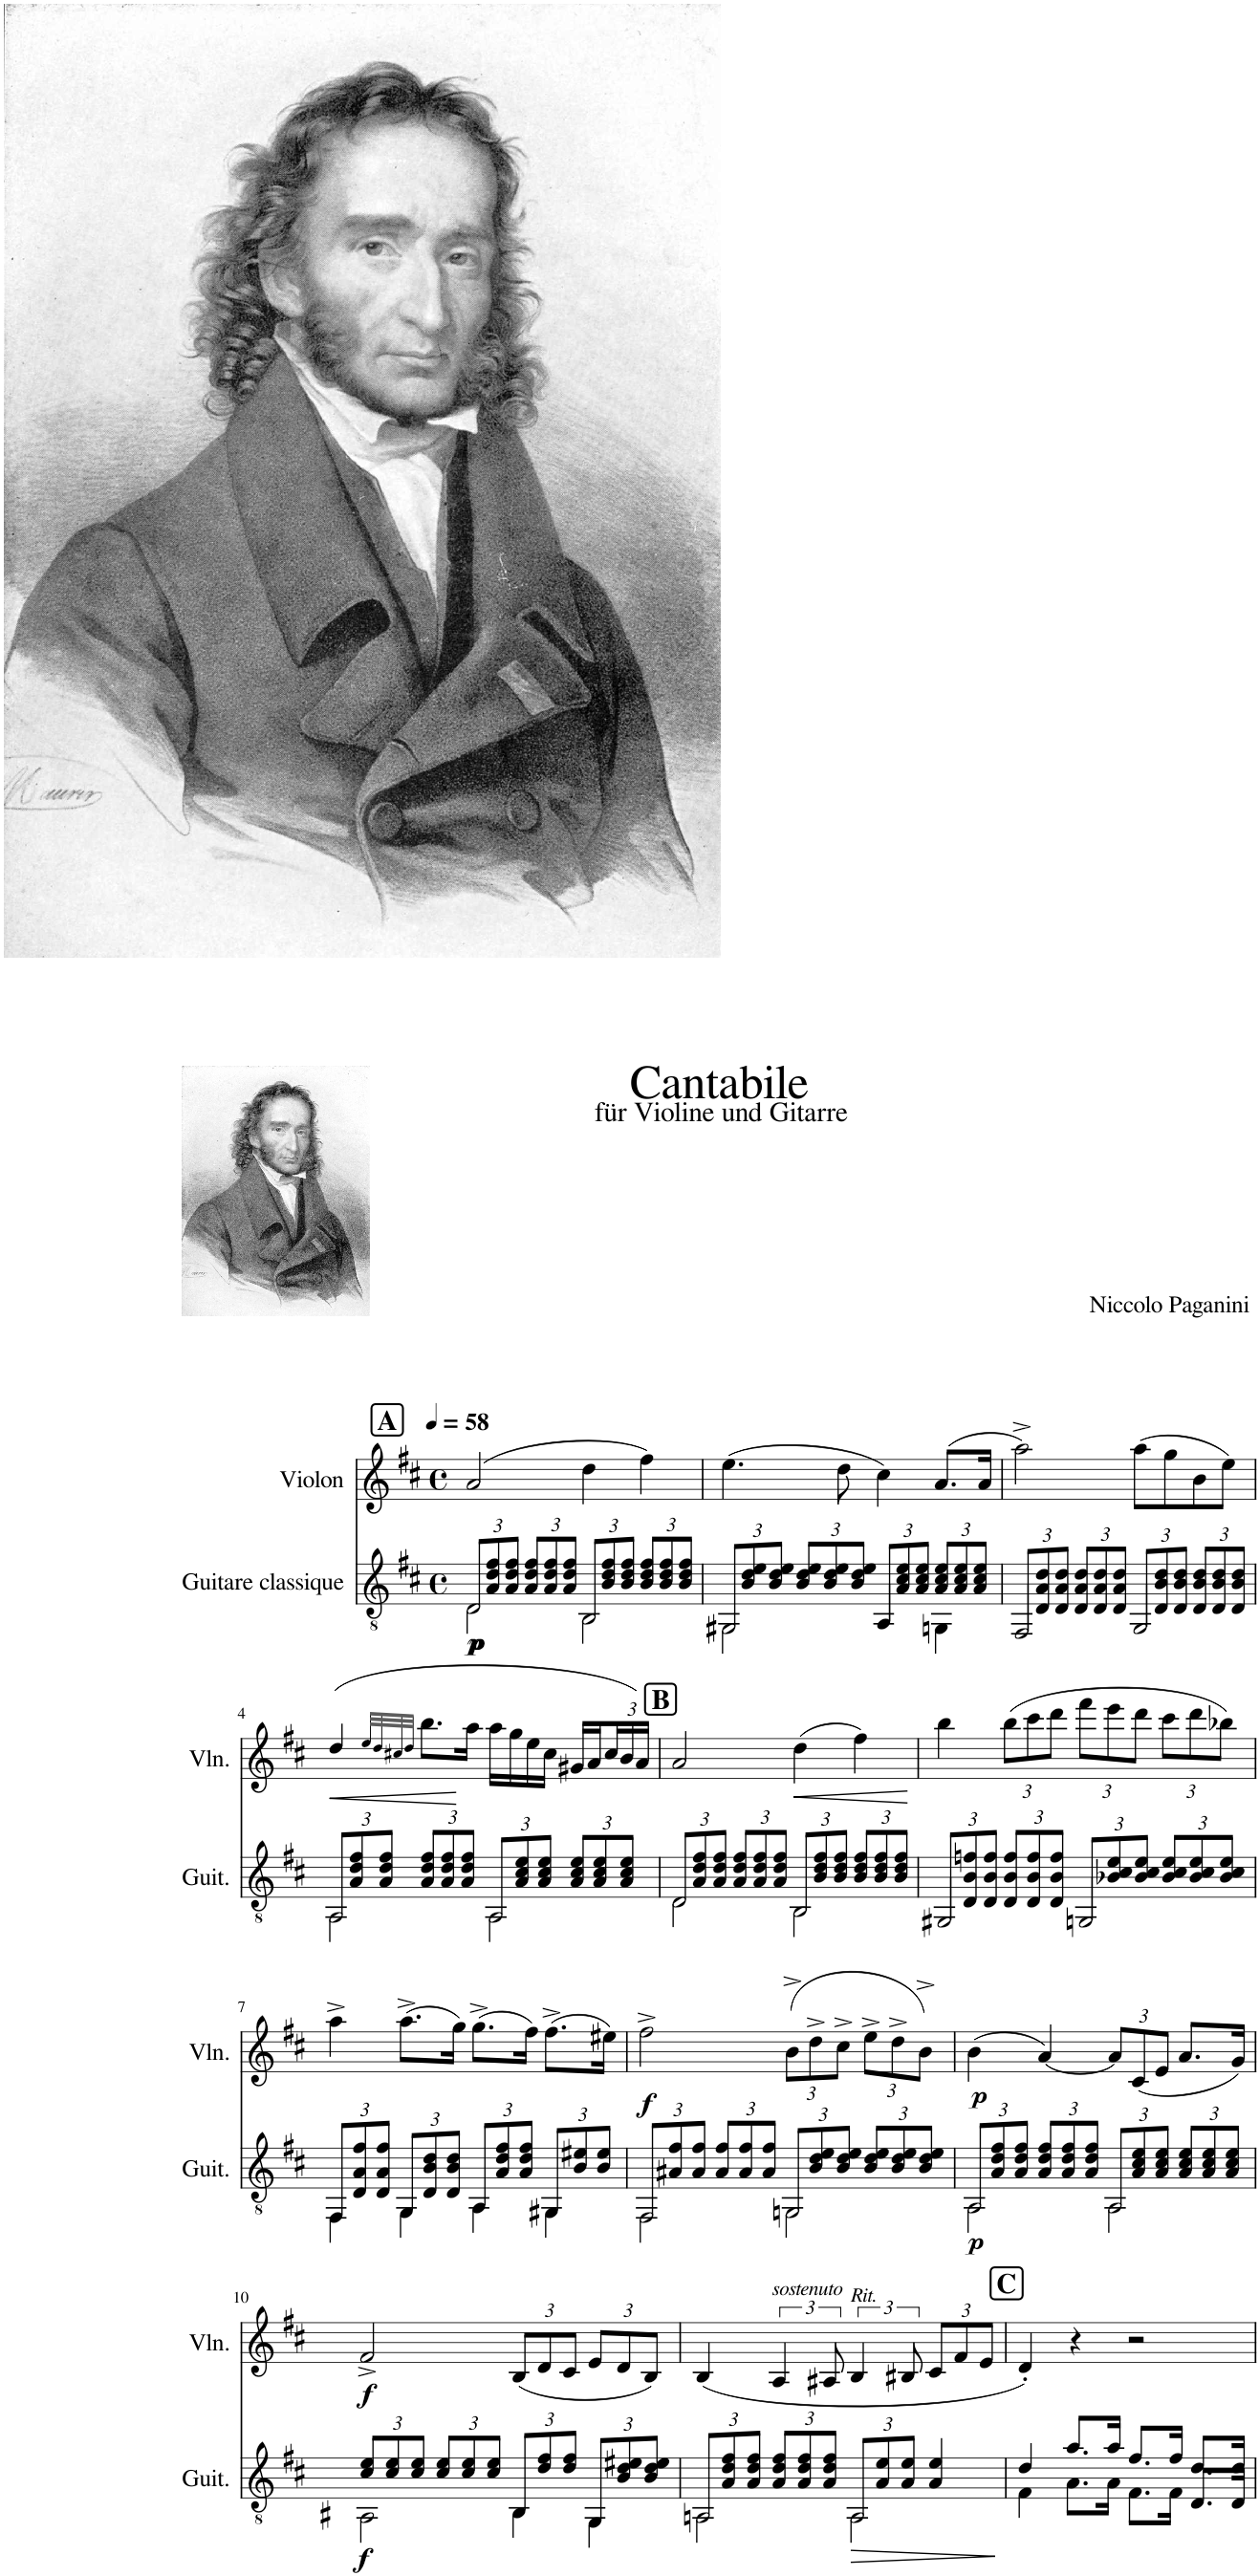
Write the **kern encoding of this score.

**kern	**dynam	**kern	**dynam
*part2	*part2	*part1	*part1
*staff2	*staff2	*staff1	*staff1
*I"Guitare classique	*	*I"Violon	*
*I'Guit.	*	*I'Vln.	*
*clefGv2	*	*clefG2	*
*k[f#c#]	*	*k[f#c#]	*
*M4/4	*	*M4/4	*
*met(c)	*	*met(c)	*
*MM58	*	*MM58	*
!!LO:REH:place=s1:a:B:cj:fs=14:t=A
=1	=1	=1	=1
*^	*	*	*
*	*Xbrackettup	*	*	*
!	!	!LO:DY:b	!	!
!	!	!LO:DY:n=1:b	!	!
2D\	12D/L	p p	(2a/	.
.	12A/ 12d/ 12f#/	.	.	.
.	12A/ 12d/ 12f#/J	.	.	.
.	12A/ 12d/ 12f#/L	.	.	.
.	12A/ 12d/ 12f#/	.	.	.
.	12A/ 12d/ 12f#/J	.	.	.
2BB\	12BB/L	.	4dd\	.
.	12B/ 12d/ 12f#/	.	.	.
.	12B/ 12d/ 12f#/J	.	.	.
.	12B/ 12d/ 12f#/L	.	4ff#\)	.
.	12B/ 12d/ 12f#/	.	.	.
.	12B/ 12d/ 12f#/J	.	.	.
=2	=2	=2	=2	=2
2GG#X\	12GG#/L	.	(4.ee\	.
.	12B/ 12d/ 12e/	.	.	.
.	12B/ 12d/ 12e/J	.	.	.
.	12B/ 12d/ 12e/L	.	.	.
.	12B/ 12d/ 12e/	.	.	.
.	.	.	8dd\	.
.	12B/ 12d/ 12e/J	.	.	.
4AA/	12AA/L	.	4cc#\)	.
.	12A/ 12c#/ 12e/	.	.	.
.	12A/ 12c#/ 12e/J	.	.	.
4GGn\	12A/ 12c#/ 12e/L	.	(8.a/L	.
.	12A/ 12c#/ 12e/	.	.	.
.	12A/ 12c#/ 12e/J	.	.	.
.	.	.	16a/Jk	.
=3	=3	=3	=3	=3
2FF#/	12FF#/L	.	2aa^\)	.
.	12D/ 12A/ 12d/	.	.	.
.	12D/ 12A/ 12d/J	.	.	.
.	12D/ 12A/ 12d/L	.	.	.
.	12D/ 12A/ 12d/	.	.	.
.	12D/ 12A/ 12d/J	.	.	.
2GG/	12GG/L	.	(8aa\L	.
.	12D/ 12B/ 12d/	.	.	.
.	.	.	8gg\	.
.	12D/ 12B/ 12d/J	.	.	.
.	12D/ 12B/ 12d/L	.	8b\	.
.	12D/ 12B/ 12d/	.	.	.
.	.	.	8ee\J)	.
.	12D/ 12B/ 12d/J	.	.	.
!!LO:LB:g=z
=4	=4	=4	=4	=4
!	!	!	!	!LO:HP:b
*	*	*	*^	*
2AA\	12AA/L	.	(4dd/	8ryy	<
.	12A/ 12d/ 12f#/	.	.	.	.
.	.	.	.	32ee!/LLL	.
.	.	.	.	32dd!/	.
.	12A/ 12d/ 12f#/J	.	.	.	.
.	.	.	.	32cc#X!/	.
.	.	.	.	32dd!/JJJ	.
.	12A/ 12d/ 12f#/L	.	8.bb\L	4ryy	.
.	12A/ 12d/ 12f#/	.	.	.	.
.	12A/ 12d/ 12f#/J	.	.	.	.
.	.	.	16aa\Jk	.	[
2AA\	12AA/L	.	16aa\LL	2ryy	.
.	.	.	16gg\	.	.
.	12A/ 12c#/ 12e/	.	.	.	.
.	.	.	16ee\	.	.
.	12A/ 12c#/ 12e/J	.	.	.	.
.	.	.	16cc#\JJ	.	.
.	12A/ 12c#/ 12e/L	.	16g#X/LL	.	.
.	.	.	16a/	.	.
.	12A/ 12c#/ 12e/	.	.	.	.
*	*	*	*Xbrackettup	*	*
.	.	.	24cc#/	.	.
.	12A/ 12c#/ 12e/J	.	24b/	.	.
.	.	.	24a/JJ)	.	.
*	*	*	*v	*v	*
!!LO:REH:place=s1:a:B:cj:fs=14:t=B
=5	=5	=5	=5	=5
2D\	12D/L	.	2a/	.
.	12A/ 12d/ 12f#/	.	.	.
.	12A/ 12d/ 12f#/J	.	.	.
.	12A/ 12d/ 12f#/L	.	.	.
.	12A/ 12d/ 12f#/	.	.	.
.	12A/ 12d/ 12f#/J	.	.	.
!	!	!	!	!LO:HP:b
2BB\	12BB/L	.	(4dd\	<
.	12B/ 12d/ 12f#/	.	.	.
.	12B/ 12d/ 12f#/J	.	.	.
.	12B/ 12d/ 12f#/L	.	4ff#\)	.
.	12B/ 12d/ 12f#/	.	.	.
.	12B/ 12d/ 12f#/J	.	.	.
*v	*v	*	*	*
.	.	.	[
=6	=6	=6	=6
*^	*	*	*
2GG#X/	12GG#/L	.	4bb\	.
.	12D/ 12B/ 12fn/	.	.	.
.	12D/ 12B/ 12f/J	.	.	.
.	12D/ 12B/ 12f/L	.	(12bb\L	.
.	12D/ 12B/ 12f/	.	12ccc#\	.
.	12D/ 12B/ 12f/J	.	12ddd\J	.
2GGn/	12GG/L	.	12fff#\L	.
.	12B-X/ 12c#/ 12e/	.	12eee\	.
.	12B-/ 12c#/ 12e/J	.	12ddd\J	.
.	12B-/ 12c#/ 12e/L	.	12ccc#\L	.
.	12B-/ 12c#/ 12e/	.	12ddd\	.
.	12B-/ 12c#/ 12e/J	.	12bb-X\J)	.
!!LO:LB:g=z
=7	=7	=7	=7	=7
4FF#\	12FF#/L	.	4aa^\	.
.	12D/ 12A/ 12f#/	.	.	.
.	12D/ 12A/ 12f#/J	.	.	.
4GG\	12GG/L	.	(8.aa^\L	.
.	12D/ 12B/ 12d/	.	.	.
.	12D/ 12B/ 12d/J	.	.	.
.	.	.	16gg\Jk)	.
4AA\	12AA/L	.	(8.gg^\L	.
.	12A/ 12d/ 12f#/	.	.	.
.	12A/ 12d/ 12f#/J	.	.	.
.	.	.	16ff#\Jk)	.
4GG#X\	12GG#/L	.	(8.ff#^\L	.
.	12B/ 12e#X/	.	.	.
.	12B/ 12e#/J	.	.	.
.	.	.	16ee#X\Jk)	.
=8	=8	=8	=8	=8
!	!	!	!	!LO:DY:b
2FF#\	12FF#/L	.	2ff#^\	f
.	12A#X/ 12f#/	.	.	.
.	12A#/ 12f#/J	.	.	.
.	12A#/ 12f#/L	.	.	.
.	12A#/ 12f#/	.	.	.
.	12A#/ 12f#/J	.	.	.
2GGn\	12GG/L	.	(12b^\L	.
.	12B/ 12d/ 12e/	.	12dd^\	.
.	12B/ 12d/ 12e/J	.	12cc#^\J	.
.	12B/ 12d/ 12e/L	.	12ee^\L	.
.	12B/ 12d/ 12e/	.	12dd^\	.
.	12B/ 12d/ 12e/J	.	12b^\J)	.
=9	=9	=9	=9	=9
!	!	!LO:DY:b	!	!LO:DY:b
2AA\	12AA/L	p	(4b\	p
.	12A/ 12d/ 12f#/	.	.	.
.	12A/ 12d/ 12f#/J	.	.	.
.	12A/ 12d/ 12f#/L	.	[4a/)	.
.	12A/ 12d/ 12f#/	.	.	.
.	12A/ 12d/ 12f#/J	.	.	.
2AA\	12AA/L	.	12a/L]	.
.	12A/ 12c#/ 12e/	.	(12c#/	.
.	12A/ 12c#/ 12e/J	.	12e/J	.
.	12A/ 12c#/ 12e/L	.	8.a/L	.
.	12A/ 12c#/ 12e/	.	.	.
.	12A/ 12c#/ 12e/J	.	.	.
.	.	.	16g/Jk)	.
!!LO:LB:g=z
=10	=10	=10	=10	=10
!	!	!LO:DY:b	!	!LO:DY:b
2AA#X\	12c#/ 12e/L	f	2f#^/	f
.	12c#/ 12e/	.	.	.
.	12c#/ 12e/J	.	.	.
.	12c#/ 12e/L	.	.	.
.	12c#/ 12e/	.	.	.
.	12c#/ 12e/J	.	.	.
4BB\	12BB/L	.	(12B/L	.
.	12d/ 12f#/	.	12d/	.
.	12d/ 12f#/J	.	12c#/J	.
4GG\	12GG/L	.	12e/L	.
.	12B/ 12d/ 12e#X/	.	12d/	.
.	12B/ 12d/ 12e#/J	.	12B/J)	.
=11	=11	=11	=11	=11
2AAn\	12AA/L	.	(4B/	.
.	12A/ 12d/ 12f#/	.	.	.
.	12A/ 12d/ 12f#/J	.	.	.
*	*	*	*brackettup	*
!	!	!	!LO:TX:a:i:t=sostenuto	!
.	12A/ 12d/ 12f#/L	.	6A/	.
.	12A/ 12d/ 12f#/	.	.	.
.	12A/ 12d/ 12f#/J	.	12A#X/	.
!	!	!	!LO:TX:a:i:t=Rit.	!
!	!	!LO:HP:b	!	!
2AA\	12AA/L	>	6B/	.
.	12A/ 12e/	.	.	.
.	12A/ 12e/J	.	12B#X/	.
*	*	*	*Xbrackettup	*
.	4A/ 4e/	.	12c#/L	.
.	.	.	12f#/	.
.	.	.	12e/J	.
*v	*v	*	*	*
.	]	.	.
!!LO:REH:place=s1:a:B:cj:fs=14:t=C
=12	=12	=12	=12
*^	*	*	*
4F#\	4d/	.	4d'/)	.
8.A\L	8.a/L	.	4r	.
16A\Jk	16a/Jk	.	.	.
8.F#\L	8.f#/L	.	2r	.
16F#\Jk	16f#/Jk	.	.	.
8.D/L	8.d/L	.	.	.
16D/Jk	16d/Jk	.	.	.
*v	*v	*	*	*
=	=	=	=
*-	*-	*-	*-
